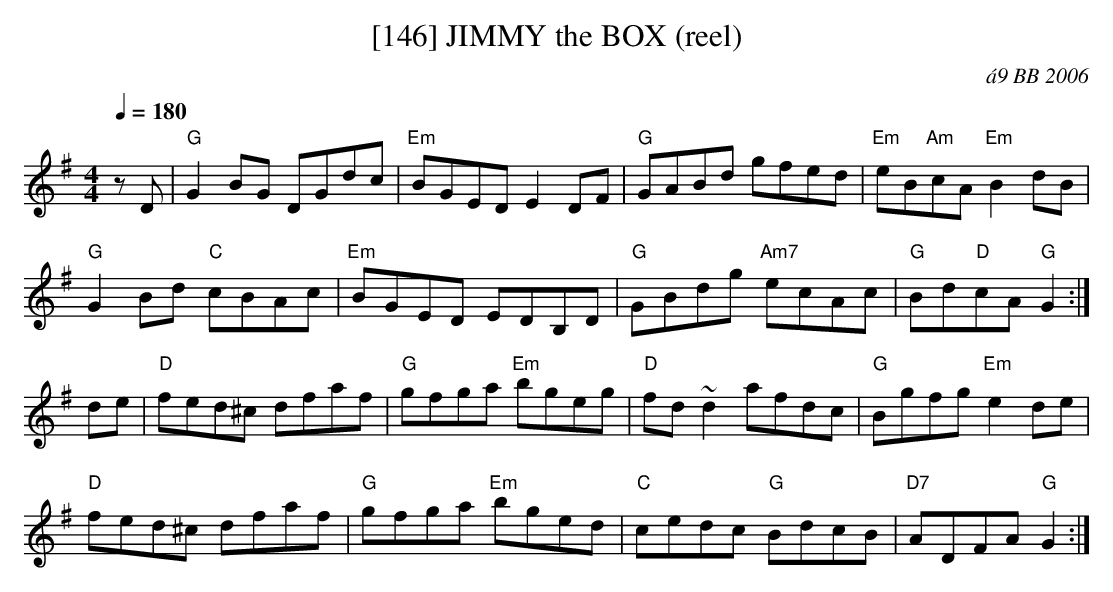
X:1
T:[146] JIMMY the BOX (reel)
C:\'a9 BB 2006
L:1/8
M:4/4
Q:1/4=180
K:G
zD| "G"G2BG DGdc|"Em"BGED E2DF|"G"GABd gfed|"Em"eB"Am"cA "Em"B2 dB|
"G"G2Bd "C"cBAc|"Em"BGED EDB,D|"G"GBdg "Am7"ecAc|"G"Bd"D"cA "G"G2 :|
de|"D"fed^c dfaf|"G"gfga "Em"bgeg|"D"fd~d2 afdc| "G"Bgfg "Em"e2 de|
"D"fed^c dfaf|"G"gfga "Em"bged|"C"cedc "G"BdcB| "D7"ADFA "G"G2 :|
